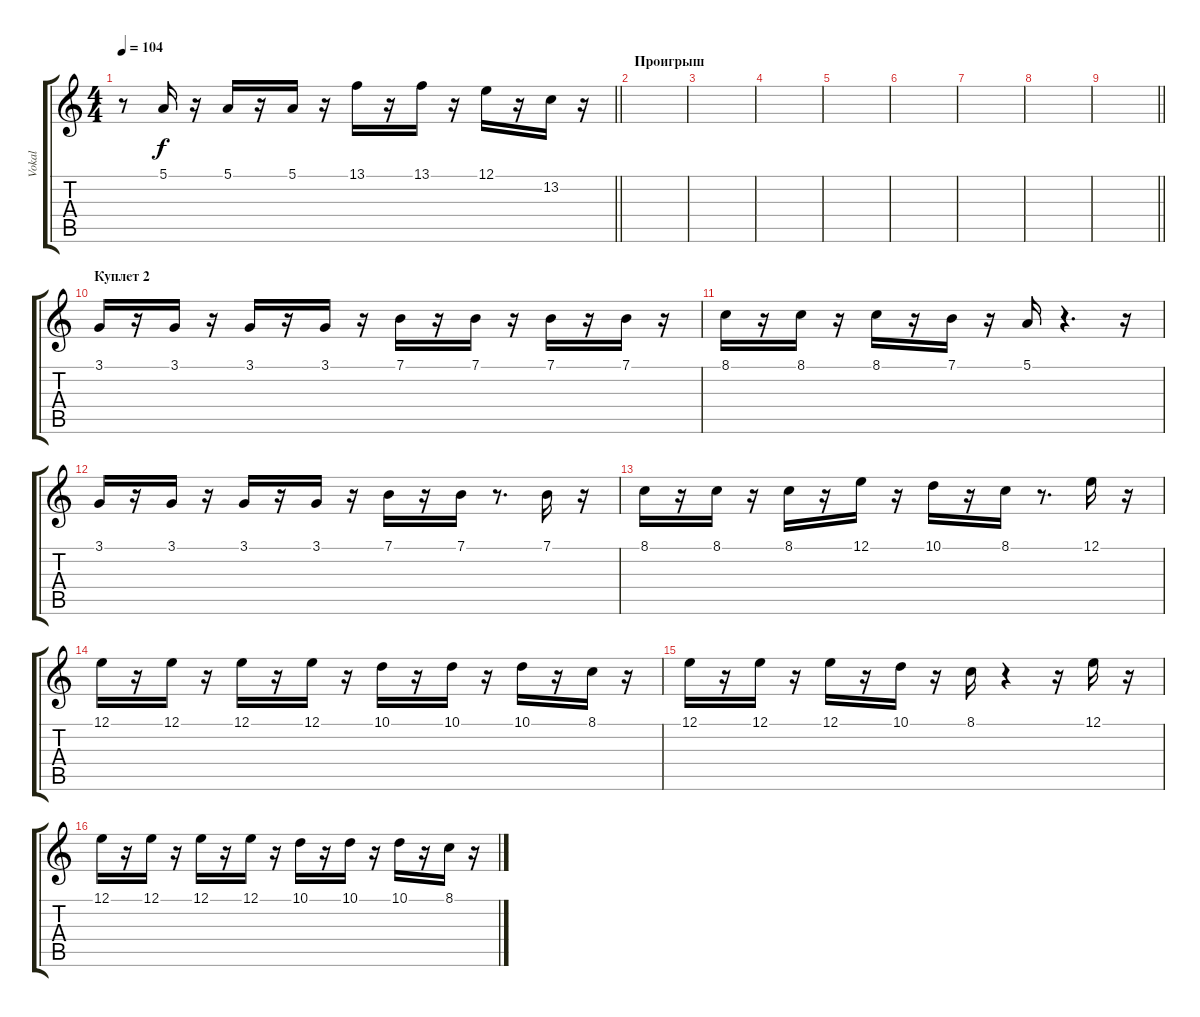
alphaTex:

\track ("Vokal" "Vokal") {instrument brasssection}
\staff {score tabs}
\tuning (E4 B3 G3 D3 A2 E2) {hide}
\ts (4 4)
\tempo 104
\clef g2
\barLineRight lightlight
\ks c
r.8{dy f} 5.1.16 r.16 5.1.16 r.16 5.1.16 r.16 13.1.16 r.16 13.1.16 r.16 12.1.16 r.16 13.2.16 r.16 |
\section ("" "Проигрыш")
|
|
|
|
|
|
|
\barLineRight lightlight
|
\section ("" "Куплет 2")
3.1.16 r.16 3.1.16 r.16 3.1.16 r.16 3.1.16 r.16 7.1.16 r.16 7.1.16 r.16 7.1.16 r.16 7.1.16 r.16 |
8.1.16 r.16 8.1.16 r.16 8.1.16 r.16 7.1.16 r.16 5.1.16 r.4{d} r.16 |
3.1.16 r.16 3.1.16 r.16 3.1.16 r.16 3.1.16 r.16 7.1.16 r.16 7.1.16 r.8{d} 7.1.16 r.16 |
8.1.16 r.16 8.1.16 r.16 8.1.16 r.16 12.1.16 r.16 10.1.16 r.16 8.1.16 r.8{d} 12.1.16 r.16 |
12.1.16 r.16 12.1.16 r.16 12.1.16 r.16 12.1.16 r.16 10.1.16 r.16 10.1.16 r.16 10.1.16 r.16 8.1.16 r.16 |
12.1.16 r.16 12.1.16 r.16 12.1.16 r.16 10.1.16 r.16 8.1.16 r.4 r.16 12.1.16 r.16 |
12.1.16 r.16 12.1.16 r.16 12.1.16 r.16 12.1.16 r.16 10.1.16 r.16 10.1.16 r.16 10.1.16 r.16 8.1.16 r.16
